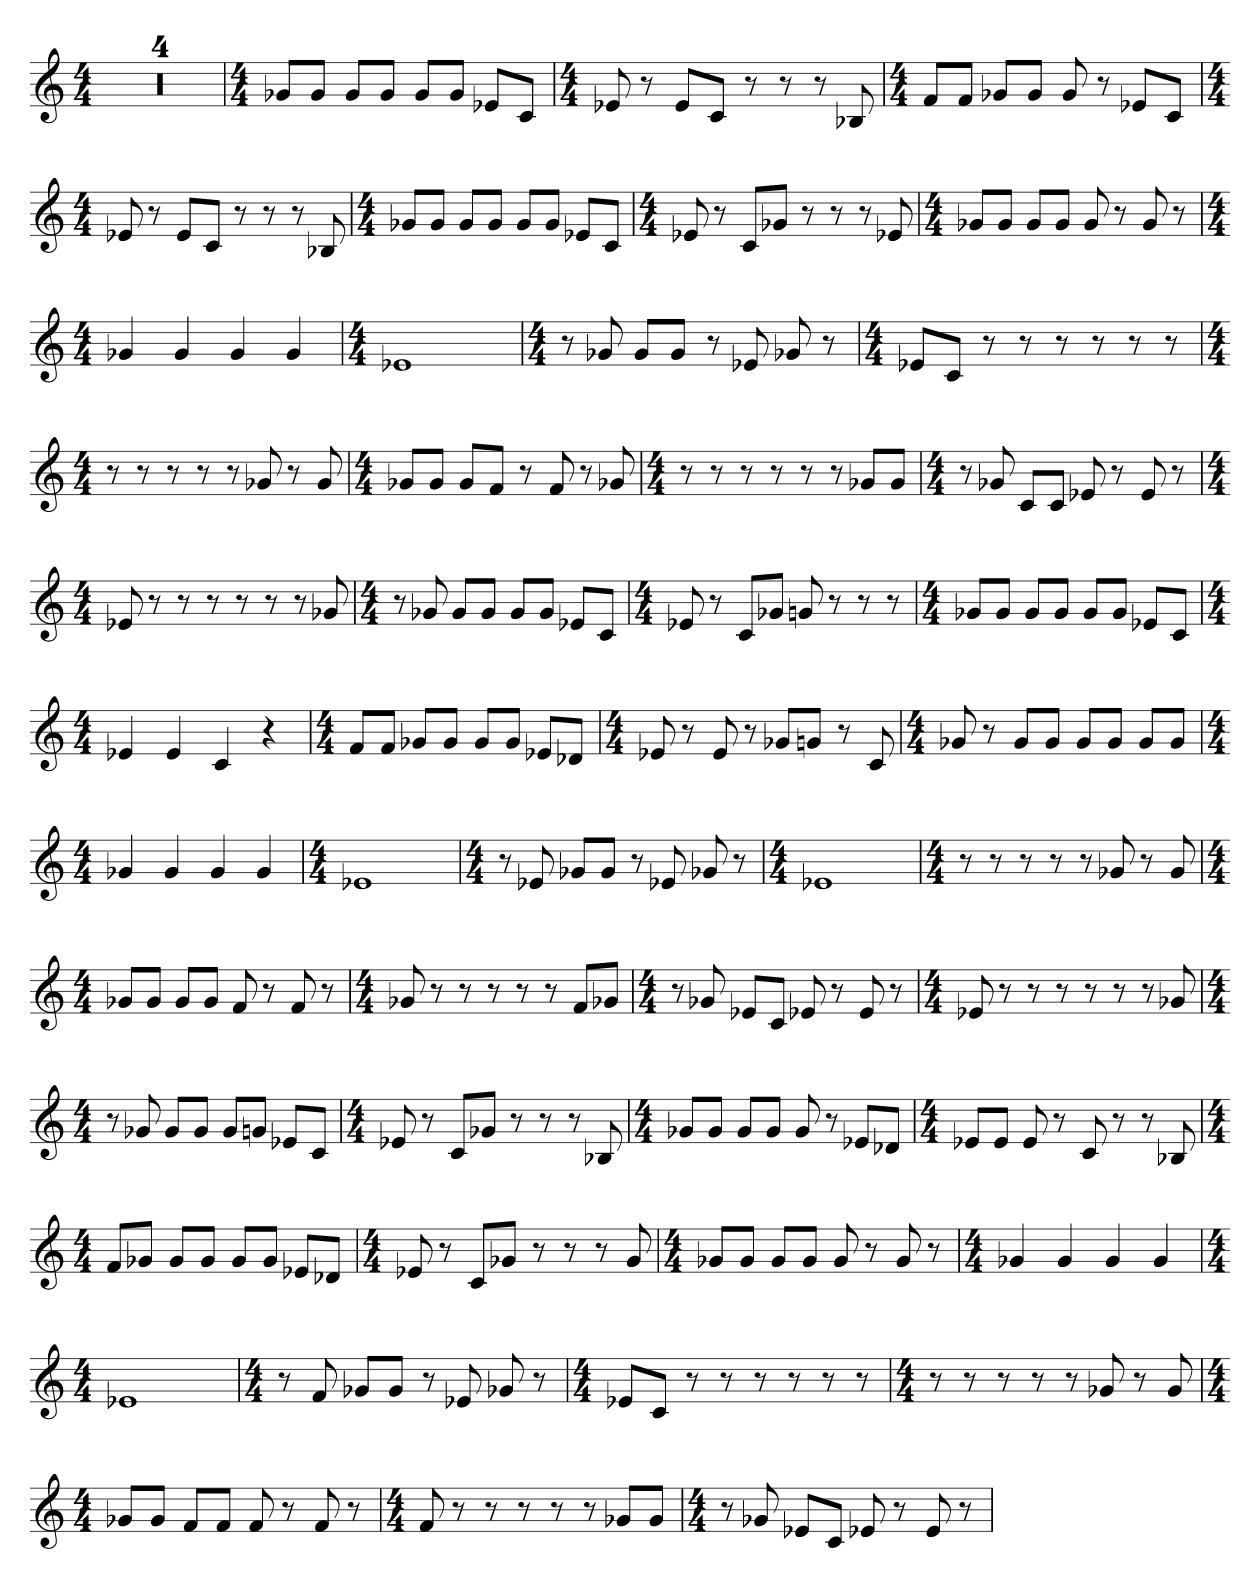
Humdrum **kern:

**kern
*part1
*staff1
*M4/4
=
1r
=
*M4/4
1r
=
*M4/4
1r
=
*M4/4
1r
=
*M4/4
8g-XL
8g-J
8g-L
8g-J
8g-L
8g-J
8e-XL
8cJ
=
*M4/4
8e-X
8r
8e-L
8cJ
8r
8r
8r
8B-X
=
*M4/4
8fL
8fJ
8g-XL
8g-J
8g-
8r
8e-XL
8cJ
=
*M4/4
8e-X
8r
8e-L
8cJ
8r
8r
8r
8B-X
=
*M4/4
8g-XL
8g-J
8g-L
8g-J
8g-L
8g-J
8e-XL
8cJ
=
*M4/4
8e-X
8r
8cL
8g-XJ
8r
8r
8r
8e-X
=
*M4/4
8g-XL
8g-J
8g-L
8g-J
8g-
8r
8g-
8r
=
*M4/4
4g-X
4g-
4g-
4g-
=
*M4/4
1e-X
=
*M4/4
8r
8g-X
8g-L
8g-J
8r
8e-X
8g-X
8r
=
*M4/4
8e-XL
8cJ
8r
8r
8r
8r
8r
8r
=
*M4/4
8r
8r
8r
8r
8r
8g-X
8r
8g-
=
*M4/4
8g-XL
8g-J
8g-L
8fJ
8r
8f
8r
8g-X
=
*M4/4
8r
8r
8r
8r
8r
8r
8g-XL
8g-J
=
*M4/4
8r
8g-X
8cL
8cJ
8e-X
8r
8e-
8r
=
*M4/4
8e-X
8r
8r
8r
8r
8r
8r
8g-X
=
*M4/4
8r
8g-X
8g-L
8g-J
8g-L
8g-J
8e-XL
8cJ
=
*M4/4
8e-X
8r
8cL
8g-XJ
8gn
8r
8r
8r
=
*M4/4
8g-XL
8g-J
8g-L
8g-J
8g-L
8g-J
8e-XL
8cJ
=
*M4/4
4e-X
4e-
4c
4r
=
*M4/4
8fL
8fJ
8g-XL
8g-J
8g-L
8g-J
8e-XL
8d-XJ
=
*M4/4
8e-X
8r
8e-
8r
8g-XL
8gnJ
8r
8c
=
*M4/4
8g-X
8r
8g-L
8g-J
8g-L
8g-J
8g-L
8g-J
=
*M4/4
4g-X
4g-
4g-
4g-
=
*M4/4
1e-X
=
*M4/4
8r
8e-X
8g-XL
8g-J
8r
8e-X
8g-X
8r
=
*M4/4
1e-X
=
*M4/4
8r
8r
8r
8r
8r
8g-X
8r
8g-
=
*M4/4
8g-XL
8g-J
8g-L
8g-J
8f
8r
8f
8r
=
*M4/4
8g-X
8r
8r
8r
8r
8r
8fL
8g-XJ
=
*M4/4
8r
8g-X
8e-XL
8cJ
8e-X
8r
8e-
8r
=
*M4/4
8e-X
8r
8r
8r
8r
8r
8r
8g-X
=
*M4/4
8r
8g-X
8g-L
8g-J
8g-L
8gnJ
8e-XL
8cJ
=
*M4/4
8e-X
8r
8cL
8g-XJ
8r
8r
8r
8B-X
=
*M4/4
8g-XL
8g-J
8g-L
8g-J
8g-
8r
8e-XL
8d-XJ
=
*M4/4
8e-XL
8e-J
8e-
8r
8c
8r
8r
8B-X
=
*M4/4
8fL
8g-XJ
8g-L
8g-J
8g-L
8g-J
8e-XL
8d-XJ
=
*M4/4
8e-X
8r
8cL
8g-XJ
8r
8r
8r
8g-
=
*M4/4
8g-XL
8g-J
8g-L
8g-J
8g-
8r
8g-
8r
=
*M4/4
4g-X
4g-
4g-
4g-
=
*M4/4
1e-X
=
*M4/4
8r
8f
8g-XL
8g-J
8r
8e-X
8g-X
8r
=
*M4/4
8e-XL
8cJ
8r
8r
8r
8r
8r
8r
=
*M4/4
8r
8r
8r
8r
8r
8g-X
8r
8g-
=
*M4/4
8g-XL
8g-J
8fL
8fJ
8f
8r
8f
8r
=
*M4/4
8f
8r
8r
8r
8r
8r
8g-XL
8g-J
=
*M4/4
8r
8g-X
8e-XL
8cJ
8e-X
8r
8e-
8r
=
*-
